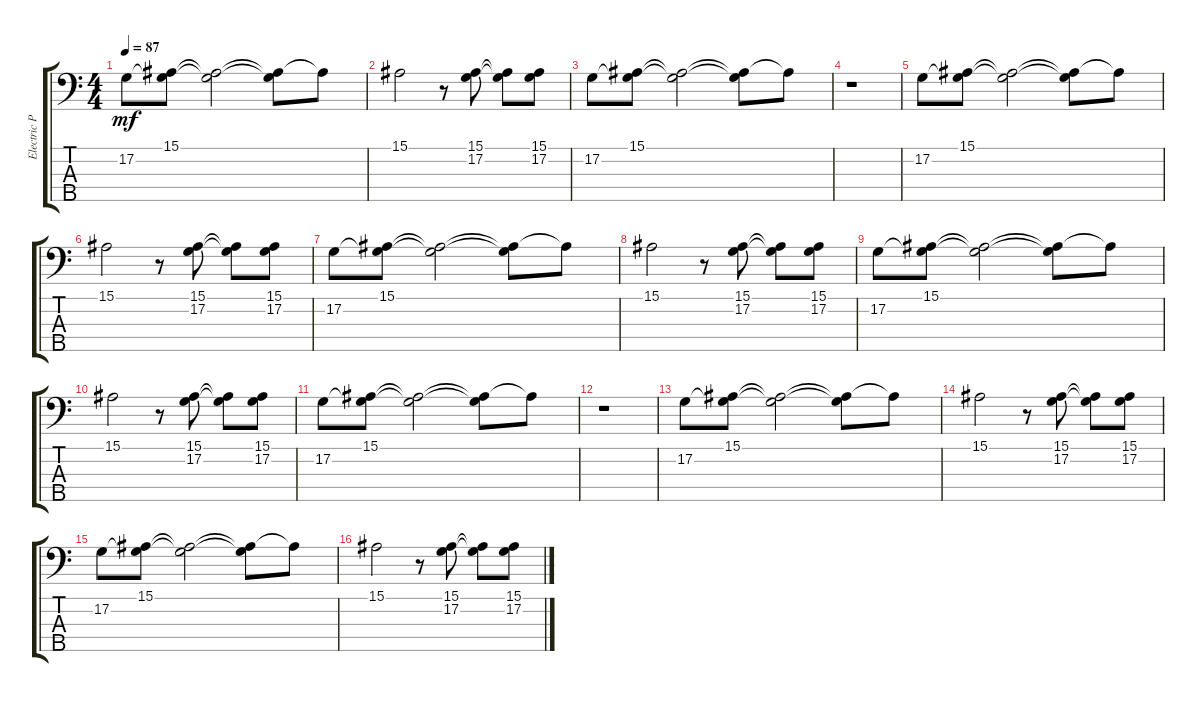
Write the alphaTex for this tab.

\track ("Electric Piano 2 (Staff 2)" "Electric P") {instrument electricpiano2}
\staff {score tabs}
\tuning (G2 D2 A1 E1 B0) {hide}
\ts (4 4)
\tempo 87
\clef f4
\ks aminor
17.2.8{dy mf} (15.1 17.2{t}).8 (15.1{t} 17.2{t}).2 (15.1{t} 17.2{t}).8 15.1{t}.8 |
15.1.2 r.8 (15.1 17.2).8 (15.1{t} 17.2{t}).8 (15.1 17.2).8 |
17.2.8 (15.1 17.2{t}).8 (15.1{t} 17.2{t}).2 (15.1{t} 17.2{t}).8 15.1{t}.8 |
r.1 |
17.2.8 (15.1 17.2{t}).8 (15.1{t} 17.2{t}).2 (15.1{t} 17.2{t}).8 15.1{t}.8 |
15.1.2 r.8 (15.1 17.2).8 (15.1{t} 17.2{t}).8 (15.1 17.2).8 |
17.2.8 (15.1 17.2{t}).8 (15.1{t} 17.2{t}).2 (15.1{t} 17.2{t}).8 15.1{t}.8 |
15.1.2 r.8 (15.1 17.2).8 (15.1{t} 17.2{t}).8 (15.1 17.2).8 |
17.2.8 (15.1 17.2{t}).8 (15.1{t} 17.2{t}).2 (15.1{t} 17.2{t}).8 15.1{t}.8 |
15.1.2 r.8 (15.1 17.2).8 (15.1{t} 17.2{t}).8 (15.1 17.2).8 |
17.2.8 (15.1 17.2{t}).8 (15.1{t} 17.2{t}).2 (15.1{t} 17.2{t}).8 15.1{t}.8 |
r.1 |
17.2.8 (15.1 17.2{t}).8 (15.1{t} 17.2{t}).2 (15.1{t} 17.2{t}).8 15.1{t}.8 |
15.1.2 r.8 (15.1 17.2).8 (15.1{t} 17.2{t}).8 (15.1 17.2).8 |
17.2.8 (15.1 17.2{t}).8 (15.1{t} 17.2{t}).2 (15.1{t} 17.2{t}).8 15.1{t}.8 |
15.1.2 r.8 (15.1 17.2).8 (15.1{t} 17.2{t}).8 (15.1 17.2).8
